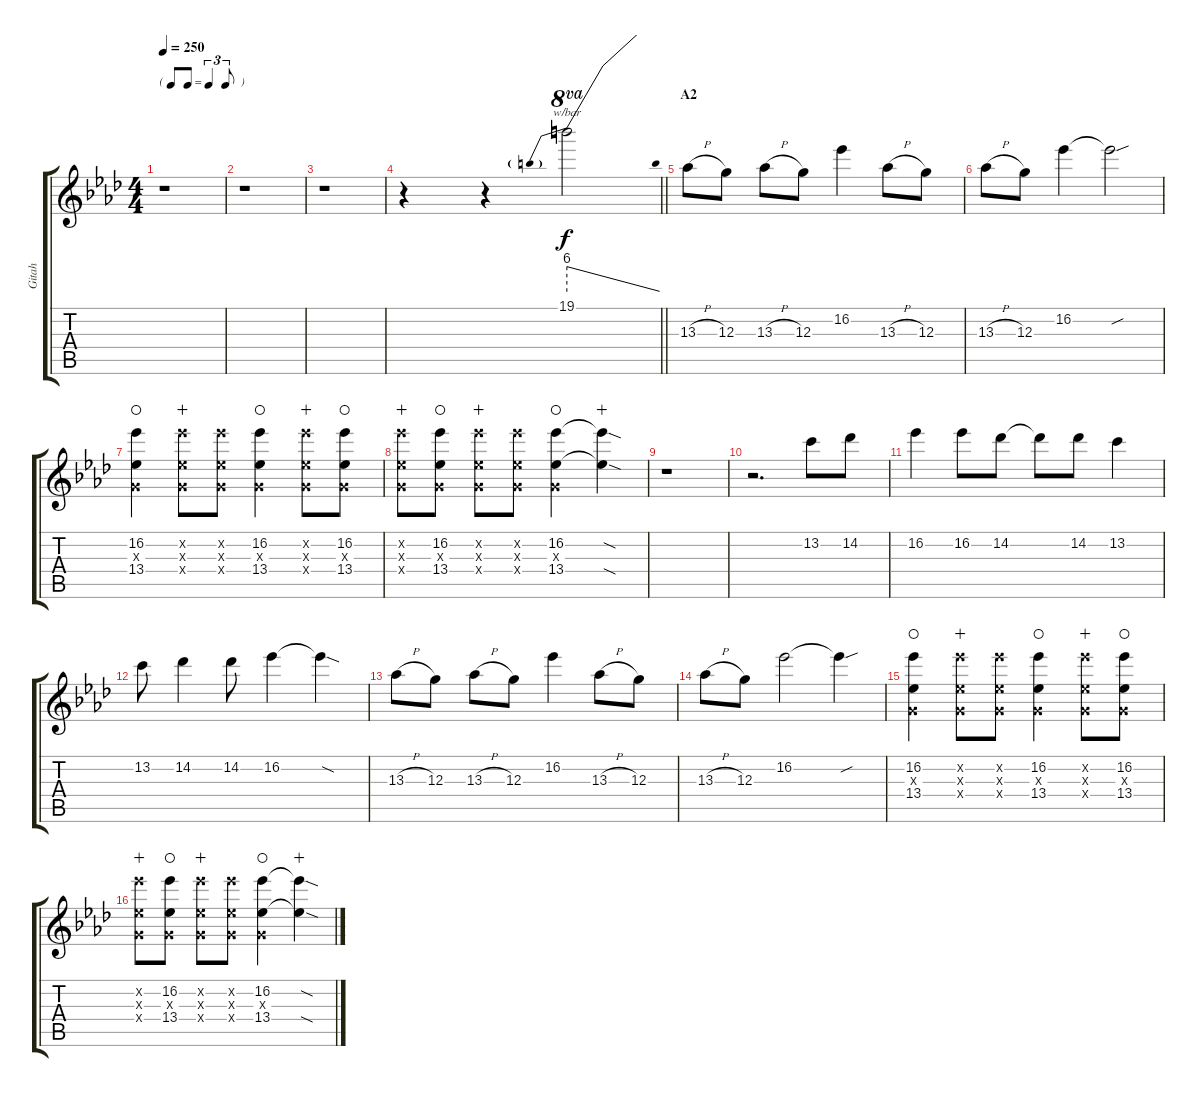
\track ("Gitah" "Gitah") {instrument overdrivenguitar}
\staff {score tabs}
\tuning (E4 B3 G3 D3 A2 E2) {hide}
\ts (4 4)
\tf triplet8th
\tempo 250
\clef g2
\ks ab
r.1{dy f} |
r.1 |
r.1 |
\barLineRight lightlight
r.4 r.4 19.1.2{tbe (predivedive default 0 24 60 0) ot 8va balance 8} |
\section ("" "A2")
13.3{h}.8{balance 12} 12.3.8 13.3{h}.8 12.3.8 16.2.4 13.3{h}.8 12.3.8 |
13.3{h}.8 12.3.8 16.2.4 16.2{sou t}.2 |
(16.2 0.3{x} 13.4).4{waho} (16.2{x} 0.3{x} 13.4{x}).8{wahc} (16.2{x} 0.3{x} 13.4{x}).8 (16.2 0.3{x} 13.4).4{waho} (16.2{x} 0.3{x} 13.4{x}).8{wahc} (16.2 0.3{x} 13.4).8{waho} |
(16.2{x} 0.3{x} 13.4{x}).8{wahc} (16.2 0.3{x} 13.4).8{waho} (16.2{x} 0.3{x} 13.4{x}).8{wahc} (16.2{x} 0.3{x} 13.4{x}).8 (16.2 0.3{x} 13.4).4{waho} (16.2{sod t} 13.4{sod t}).4{wahc} |
r.1 |
r.2{d} 13.2.8{balance 8} 14.2.8 |
16.2.4 16.2.8 14.2.8 14.2{t}.8 14.2.8 13.2.4 |
13.2.8 14.2.4 14.2.8 16.2.4 16.2{sod t}.4 |
13.3{h}.8{balance 12} 12.3.8 13.3{h}.8 12.3.8 16.2.4 13.3{h}.8 12.3.8 |
13.3{h}.8 12.3.8 16.2.2 16.2{sou t}.4 |
(16.2 0.3{x} 13.4).4{waho} (16.2{x} 0.3{x} 13.4{x}).8{wahc} (16.2{x} 0.3{x} 13.4{x}).8 (16.2 0.3{x} 13.4).4{waho} (16.2{x} 0.3{x} 13.4{x}).8{wahc} (16.2 0.3{x} 13.4).8{waho} |
(16.2{x} 0.3{x} 13.4{x}).8{wahc} (16.2 0.3{x} 13.4).8{waho} (16.2{x} 0.3{x} 13.4{x}).8{wahc} (16.2{x} 0.3{x} 13.4{x}).8 (16.2 0.3{x} 13.4).4{waho} (16.2{sod t} 13.4{sod t}).4{wahc}
